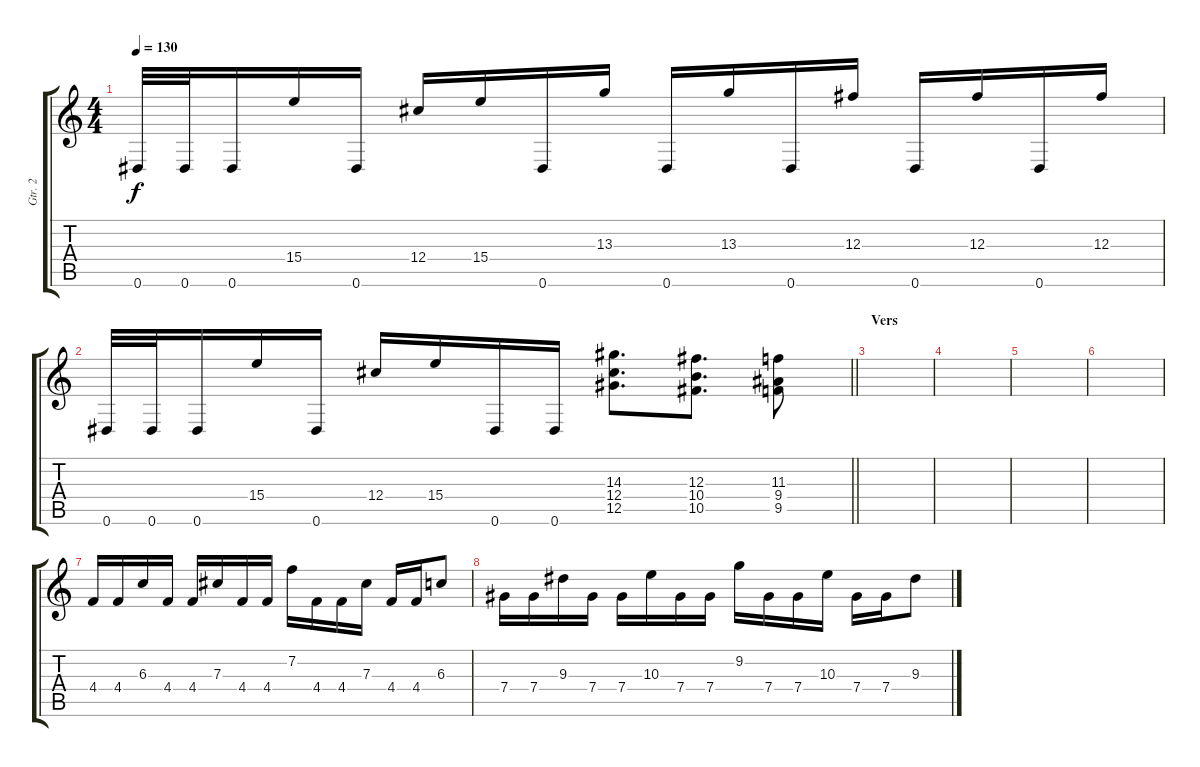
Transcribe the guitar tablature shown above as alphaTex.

\track ("Gtr. 2" "Gtr. 2") {instrument distortionguitar}
\staff {score tabs}
\tuning (Eb4 Bb3 Gb3 Db3 Ab2 Eb2) {hide}
\ts (4 4)
\tempo 130
\clef g2
\ks c
0.6.32{dy f} 0.6.32 0.6.16 15.4.16 0.6.16 12.4.16 15.4.16 0.6.16 13.3.16 0.6.16 13.3.16 0.6.16 12.3.16 0.6.16 12.3.16 0.6.16 12.3.16 |
\barLineRight lightlight
0.6.32 0.6.32 0.6.16 15.4.16 0.6.16 12.4.16 15.4.16 0.6.16 0.6.16 (14.3 12.4 12.5).8{d} (12.3 10.4 10.5).8{d} (11.3 9.4 9.5).8 |
\section ("" "Vers")
|
|
|
|
4.4.16 4.4.16 6.3.16 4.4.16 4.4.16 7.3.16 4.4.16 4.4.16 7.2.16 4.4.16 4.4.16 7.3.16 4.4.16 4.4.16 6.3.8 |
7.4.16 7.4.16 9.3.16 7.4.16 7.4.16 10.3.16 7.4.16 7.4.16 9.2.16 7.4.16 7.4.16 10.3.16 7.4.16 7.4.16 9.3.8
